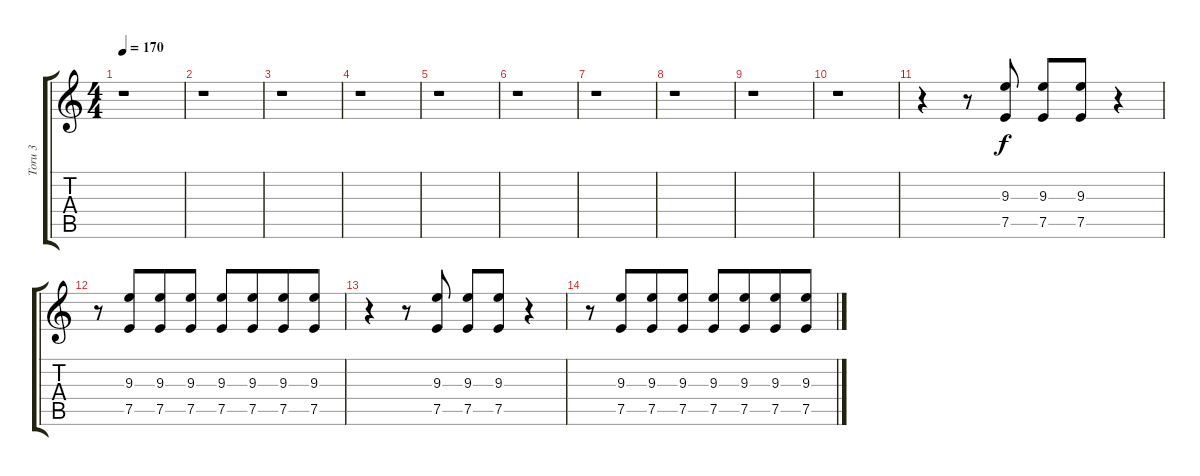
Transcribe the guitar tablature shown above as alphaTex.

\track ("Toru 3" "Toru 3") {instrument distortionguitar}
\staff {score tabs}
\tuning (E4 B3 G3 D3 A2 E2) {hide}
\ts (4 4)
\tempo 170
\clef g2
\ks c
r.1{dy f} |
r.1 |
r.1 |
r.1 |
r.1 |
r.1 |
r.1 |
r.1 |
r.1 |
r.1 |
r.4 r.8 (9.3 7.5).8 (9.3 7.5).8 (9.3 7.5).8 r.4 |
r.8 (9.3 7.5).8{beam merge} (9.3 7.5).8 (9.3 7.5).8 (9.3 7.5).8 (9.3 7.5).8{beam merge} (9.3 7.5).8 (9.3 7.5).8 |
r.4 r.8 (9.3 7.5).8 (9.3 7.5).8 (9.3 7.5).8 r.4 |
r.8 (9.3 7.5).8{beam merge} (9.3 7.5).8 (9.3 7.5).8 (9.3 7.5).8 (9.3 7.5).8{beam merge} (9.3 7.5).8 (9.3 7.5).8
